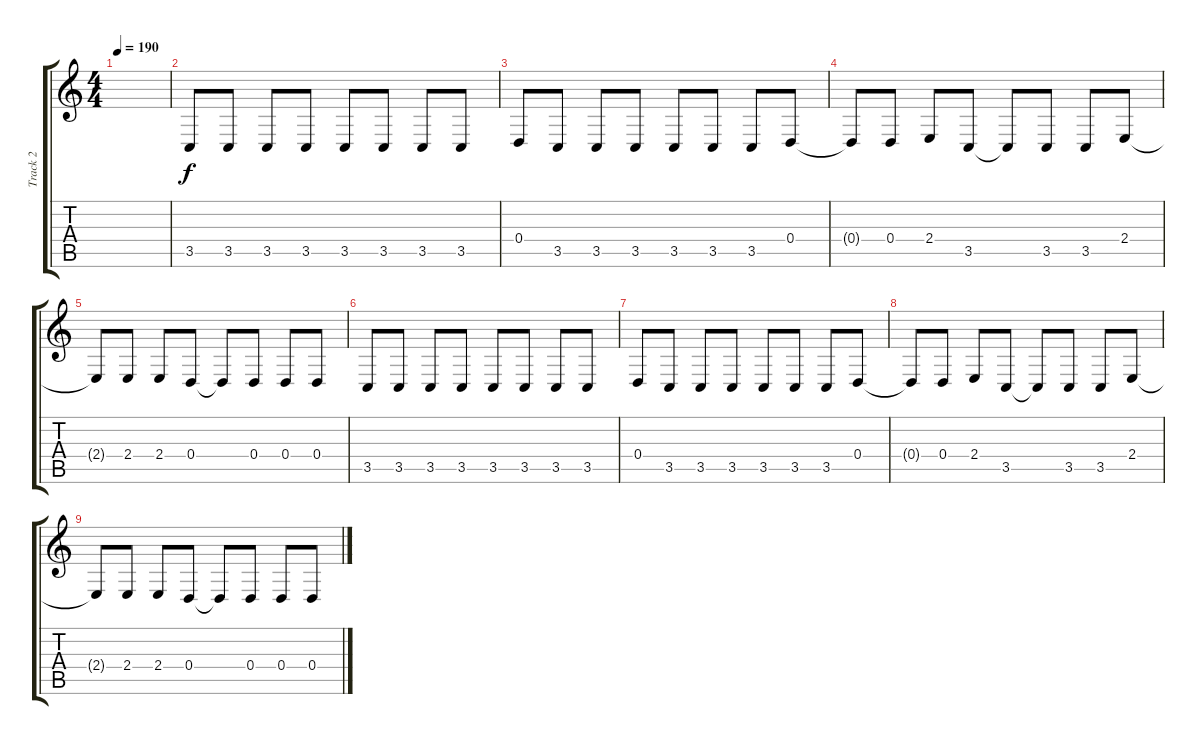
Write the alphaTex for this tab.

\track ("Track 2" "Track 2") {instrument lead1square}
\staff {score tabs}
\tuning (E4 B3 G3 D3 A2 E2) {hide}
\ts (4 4)
\tempo 190
\clef g2
\ks c
|
3.5.8 3.5.8 3.5.8 3.5.8 3.5.8 3.5.8 3.5.8 3.5.8 |
0.4.8 3.5.8 3.5.8 3.5.8 3.5.8 3.5.8 3.5.8 0.4.8 |
0.4{t}.8 0.4.8 2.4.8 3.5.8 3.5{t}.8 3.5.8 3.5.8 2.4.8 |
2.4{t}.8 2.4.8 2.4.8 0.4.8 0.4{t}.8 0.4.8 0.4.8 0.4.8 |
3.5.8 3.5.8 3.5.8 3.5.8 3.5.8 3.5.8 3.5.8 3.5.8 |
0.4.8 3.5.8 3.5.8 3.5.8 3.5.8 3.5.8 3.5.8 0.4.8 |
0.4{t}.8 0.4.8 2.4.8 3.5.8 3.5{t}.8 3.5.8 3.5.8 2.4.8 |
2.4{t}.8 2.4.8 2.4.8 0.4.8 0.4{t}.8 0.4.8 0.4.8 0.4.8
